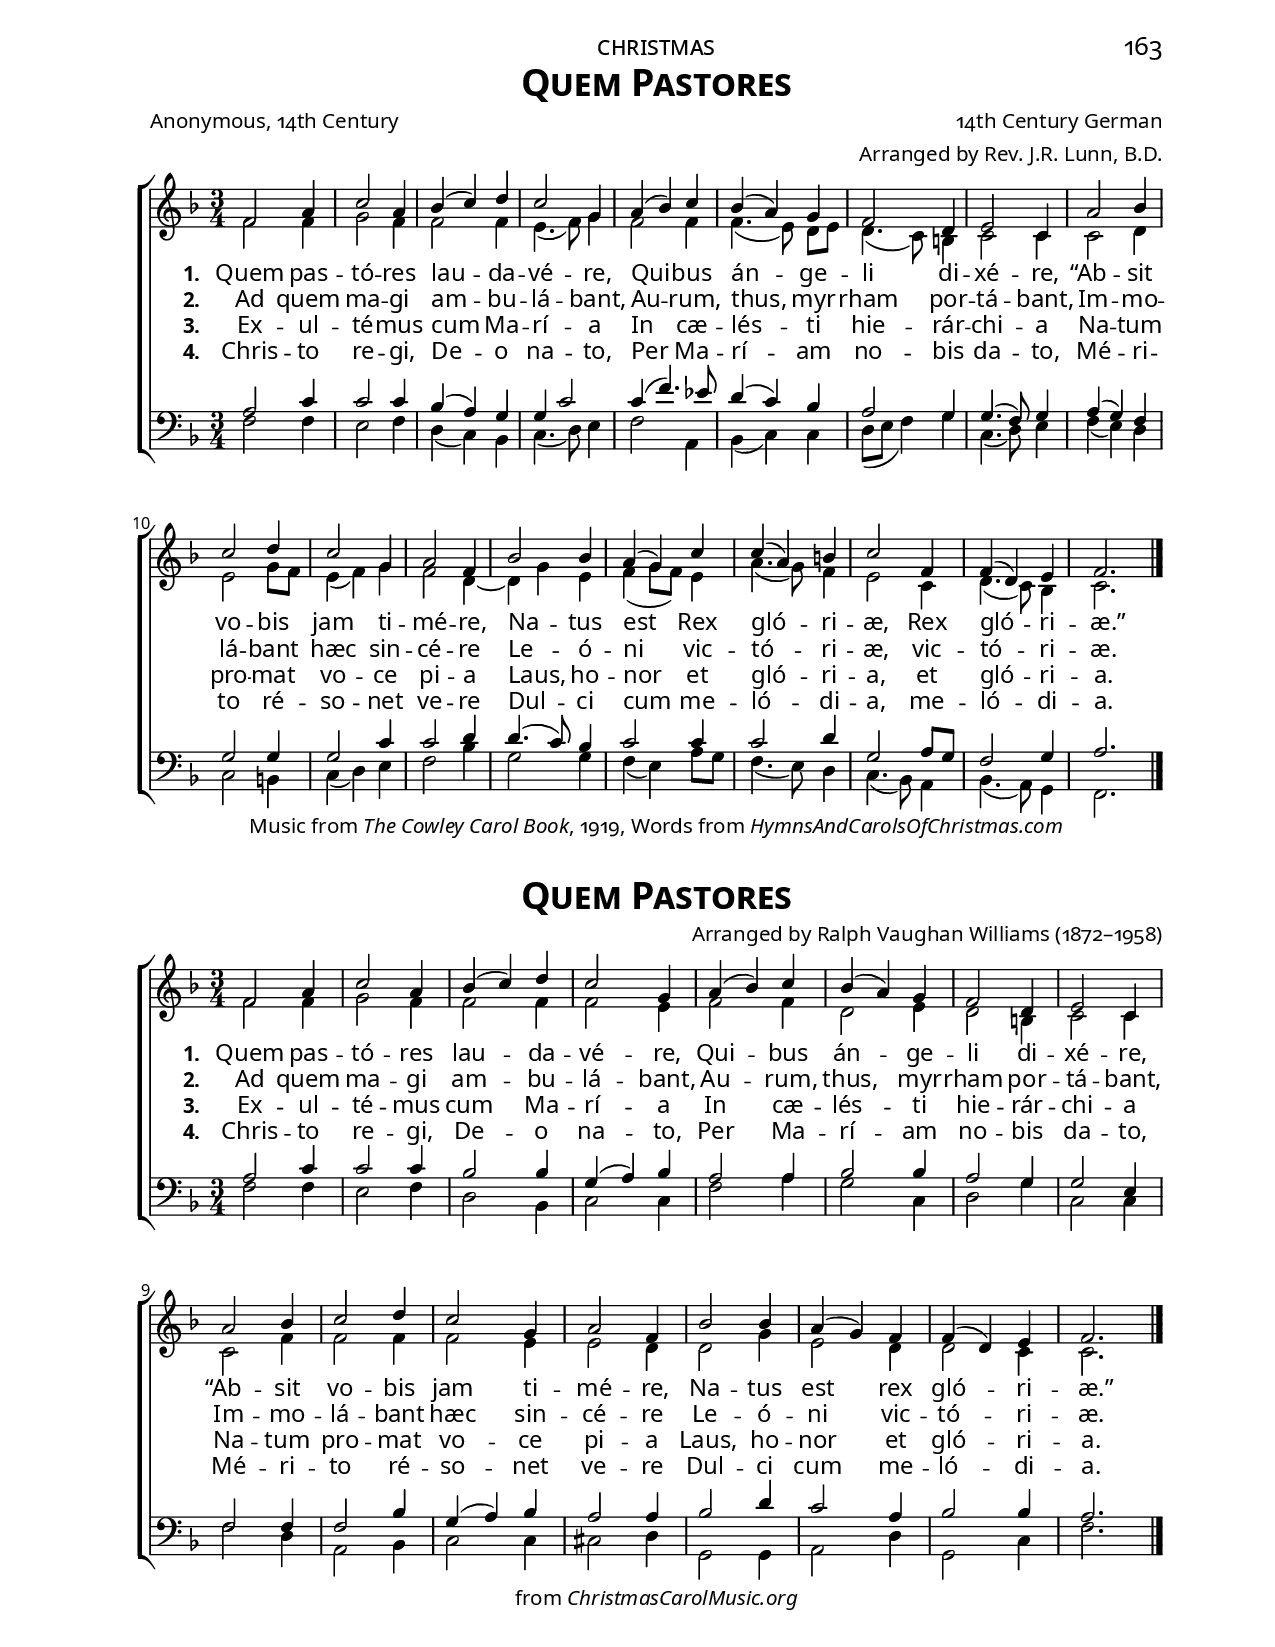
\version "2.14.2"
\include "util.ly"
\header {
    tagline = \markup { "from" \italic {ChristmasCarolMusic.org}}
}
\paper {
  print-all-headers = ##t
  paper-height = 11\in
  paper-width = 8.5\in
  indent = 0\in
  %system-system-spacing = #'((basic-distance . 10) (padding . 0))
  system-system-spacing =
    #'((basic-distance . 0)
       (minimum-distance . 0)
       (padding . -15)
       (stretchability . 100))
  score-markup-spacing =
    #'((basic-distance . 0)
       (minimum-distance . 0)
       (padding . 0)
       (stretchability . 0))
  ragged-last-bottom = ##f
  ragged-bottom = ##f
  two-sided = ##t
  inner-margin = 1\in
  outer-margin = 0.75\in
  top-margin = 0.26\in
  bottom-margin = 0.25\in
  first-page-number = #163
  print-first-page-number = ##t
  headerLine = \markup{\override #'(font-name . "Garamond Premier Pro") \smallCapsOldStyle"christmas"}
  oddHeaderMarkup = \markup\fill-line{
     \override #'(font-name . "Garamond Premier Pro")\abs-fontsize #12.5
     \combine 
        \fill-line{"" \on-the-fly #print-page-number-check-first
        \oldStylePageNum""
        }
        \fill-line{\headerLine}
  }
  evenHeaderMarkup = \markup {
     \override #'(font-name . "Garamond Premier Pro")\abs-fontsize #12.5
     \combine
        \on-the-fly #print-page-number-check-first
        \oldStylePageNum""
        \fill-line{\headerLine}
  }
}
#(set-global-staff-size 18) \paper{ #(define fonts (make-pango-font-tree "Garamond Premier Pro" "Garamond Premier Pro" "Garamond Premier Pro" (/ 18 20))) }
global = {
  \key f \major
  \time 3/4
  \autoBeamOff
  \override DynamicLineSpanner #'staff-padding = #0.0
  \override DynamicLineSpanner #'Y-extent = #'(-1 . 1)
}

sopMusic = \relative c' {
  f2 a4 |
  c2 a4 |
  bes( c) d |
  c2 g4 |
  a( bes) c |
  
  bes( a) g |
  f2 d4 |
  e2 c4 |
  a'2 bes4 |
  c2 d4 |
  
  c2 g4 |
  a2 f4 |
  bes2 bes4 |
  a( g) c |
  c( a) b |
  c2 f,4 |
  f( d) e |
  f2. \bar "|."
}
sopWords = \lyricmode {
  
}

altoMusic = \relative c' {
  f2 f4 |
  g2 f4 |
  f2 f4 |
  e4.( f8) g4 |
  f2 f4 f4.( e8) d[ e] |
  
  d4.( c8) b4 |
  c2 c4 |
  c2 d4 |
  e2 g8[ f] |
  e4( f) g |
  f2 d4~ |
  
  d4 g e |
  f( g8[ f]) e4 |
  a4.( g8) f4 |
  e2 c4 |
  d4.( c8) bes4 |
  c2. \bar "|."
}
altoWords = \lyricmode {
  \dropLyricsIX
  \set stanza = #"1. "
  Quem pas -- tó -- res lau -- da -- vé -- re,
  Qui -- bus án -- ge -- li di -- xé -- re,
  “Ab -- sit vo -- bis jam ti -- mé -- \set associatedVoice = "tenors"
  re,
  Na -- \unset associatedVoice
  tus est Rex gló -- ri -- æ,
  Rex gló -- ri -- æ.”
}
altoWordsII = \lyricmode {
  \dropLyricsIX
%\markup\italic
  \set stanza = #"2. "
  Ad quem ma -- gi am -- bu -- lá -- bant,
  Au -- rum, thus, myr -- rham por -- tá -- bant,
  Im -- mo -- lá -- bant hæc sin -- cé -- \set associatedVoice = "tenors"
  re
  Le -- \unset associatedVoice
  ó -- ni vic -- tó -- ri -- æ,
  vic -- tó -- ri -- æ.
}
altoWordsIII = \lyricmode {
  \dropLyricsIX
  \set stanza = #"3. "
  Ex -- ul -- té -- mus cum Ma -- rí -- a
  In cæ -- lés -- ti hie -- rár -- chi -- a
  Na -- tum pro -- mat vo -- ce pi -- \set associatedVoice = "tenors"
  a
  Laus, \unset associatedVoice
  ho -- nor et gló -- ri -- a,
  et gló -- ri -- a.
}
altoWordsIV = \lyricmode {
  \dropLyricsIX
  \set stanza = #"4. "
  Chris -- to re -- gi, De -- o na -- to,
  Per Ma -- rí -- am no -- bis da -- to,
  Mé -- ri -- to ré -- so -- net ve -- \set associatedVoice = "tenors"
  re
  Dul -- \unset associatedVoice
  ci cum me -- ló -- di -- a,
  me -- ló -- di -- a.
}
altoWordsV = \lyricmode {
  \set stanza = #"5. "
  \set ignoreMelismata = ##t
}
altoWordsVI = \lyricmode {
  \set stanza = #"6. "
  \set ignoreMelismata = ##t
}
tenorMusic = \relative c' {
  a2 c4 |
  c2 c4 |
  bes( a) g |
  g c2 |
  c4( f4.) ees8 |
  d4( c) bes |
  
  a2 g4 |
  g4.( f8) g4 |
  a( g) f |
  g2 g4 |
  g2 c4 |
  c2 d4 |
  
  d4.( c8) bes4 |
  c2 c4 |
  c2 d4 |
  g,2 a8[ g] |
  f2 g4 |
  a2. \bar "|."
}
tenorWords = \lyricmode {

}

bassMusic = \relative c {
  f2 f4 |
  e2 f4 |
  d( c) bes |
  c4.( d8) e4 |
  f2 a,4 |
  bes( c) c |
  
  d8([ e] f4) g |
  c,4.( d8) e4 |
  f( e) d |
  c2 b4 |
  c( d) e |
  f2 bes4 |
  
  g2 g4 |
  f( e) a8[ g] |
  f4.( e8) d4 |
  c4.( bes8) a4 |
  bes4.( a8) g4 |
  f2. \bar "|."
}
bassWords = \lyricmode {

}

pianoRH = \relative c' {
  
}
pianoLH = \relative c' {
  
}

\score {
  <<
   \new ChoirStaff <<
    \new Staff = women <<
      \new Voice = "sopranos" { \voiceOne << \global \sopMusic >> }
      \new Voice = "altos" { \voiceTwo << \global \altoMusic >> }
    >>
   \new Staff = men <<
      \clef bass
      \new Voice = "tenors" { \voiceOne << \global \tenorMusic >> }
      \new Voice = "basses" { \voiceTwo << \global \bassMusic >> }
    >>
    \new Lyrics \with { alignAboveContext = #"women" \override VerticalAxisGroup #'nonstaff-relatedstaff-spacing = #'((basic-distance . 1))} \lyricsto "sopranos" \sopWords
    \new Lyrics = "altosVI"  \with { alignBelowContext = #"women" } \lyricsto "sopranos" \altoWordsVI
    \new Lyrics = "altosV"  \with { alignBelowContext = #"women" } \lyricsto "sopranos" \altoWordsV
    \new Lyrics = "altosIV"  \with { alignBelowContext = #"women" } \lyricsto "sopranos" \altoWordsIV
    \new Lyrics = "altosIII"  \with { alignBelowContext = #"women" } \lyricsto "sopranos" \altoWordsIII
    \new Lyrics = "altosII"  \with { alignBelowContext = #"women" } \lyricsto "sopranos" \altoWordsII
    \new Lyrics = "altos"  \with { alignBelowContext = #"women" \override VerticalAxisGroup #'nonstaff-relatedstaff-spacing = #'((padding . -0.5))} \lyricsto "sopranos" \altoWords
    \new Lyrics \with { alignAboveContext = #"men" \override VerticalAxisGroup #'nonstaff-relatedstaff-spacing = #'((basic-distance . 1)) } \lyricsto "tenors" \tenorWords
    \new Lyrics \with { alignBelowContext = #"men" \override VerticalAxisGroup #'nonstaff-relatedstaff-spacing = #'((basic-distance . 1)) } \lyricsto "basses" \bassWords
  >>
%    \new PianoStaff << \new Staff { \new Voice { \pianoRH } } \new Staff { \clef "bass" \pianoLH } >>
  >>
  \layout {
  \context {
    \Lyrics
    \override LyricText #'font-size = #1.3
  }
    \context {
      \Score
      \override SpacingSpanner #'base-shortest-duration = #(ly:make-moment 1 2)
      \override SpacingSpanner #'common-shortest-duration = #(ly:make-moment 1 2)
    }
    \context {
      % Remove all empty staves
      % \Staff \RemoveEmptyStaves \override VerticalAxisGroup #'remove-first = ##t
    }
    \context {
      \Lyrics
      \override LyricText #'X-offset = #center-on-word
    }
  }
  \header {
    title = \markup{\override #'(font-name . "Garamond Premier Pro Semibold"){ \abs-fontsize #18 \smallCapsOldStyle"Quem Pastores"}}
    poet = \markup\oldStyleNum"Anonymous, 14th Century"
    composer = \markup\oldStyleNum"14th Century German"
    arranger = \markup\oldStyleNum"Arranged by Rev. J.R. Lunn, B.D."
  }
}
\markup \fill-line {\center-column{
  \concat{ "Music from " \italic "The Cowley Carol Book" \oldStyleNum", 1919, Words from " \italic "HymnsAndCarolsOfChristmas.com"}}}
\markup\vspace#1



















global = {
  \key f \major
  \time 3/4
  \autoBeamOff
  \override DynamicLineSpanner #'staff-padding = #0.0
  \override DynamicLineSpanner #'Y-extent = #'(-1 . 1)
}

sopMusic = \relative c' {
  f2 a4 |
  c2 a4 |
  bes( c) d |
  c2 g4 |
  a( bes) c |
  
  bes( a) g |
  f2 d4 |
  e2 c4 |
  a'2 bes4 |
  c2 d4 |
  
  c2 g4 |
  a2 f4 |
  bes2 bes4 |
  a( g) f |
  f( d) e |
  f2. \bar "|."
}
sopWords = \lyricmode {
  
}

altoMusic = \relative c' {
  f2 f4 |
  g2 f4 |
  f2 f4 |
  f2 e4 |
  f2 f4 |
  
  d2 e4 |
  d2 b4 |
  c2 c4 |
  c2 f4 |
  f2 f4 |
  
  f2 e4 |
  e2 d4 |
  d2 g4 |
  e2 d4 |
  d2 c4 |
  c2. \bar "|."
}
altoWords = \lyricmode {
  \dropLyricsIX
  \set stanza = #"1. "
  Quem pas -- tó -- res lau -- da -- vé -- re,
  Qui -- bus án -- ge -- li di -- xé -- re,
  “Ab -- sit vo -- bis jam ti -- mé -- re,
  Na -- tus est rex gló -- ri -- æ.”
}
altoWordsII = \lyricmode {
  \dropLyricsIX
%\markup\italic
  \set stanza = #"2. "
  Ad quem ma -- gi am -- bu -- lá -- bant,
  Au -- rum, thus, myr -- rham por -- tá -- bant,
  Im -- mo -- lá -- bant hæc sin -- cé -- re
  Le -- ó -- ni vic -- tó -- ri -- æ.
}
altoWordsIII = \lyricmode {
  \dropLyricsIX
  \set stanza = #"3. "
  Ex -- ul -- té -- mus cum Ma -- rí -- a
  In cæ -- lés -- ti hie -- rár -- chi -- a
  Na -- tum pro -- mat vo -- ce pi -- a
  Laus, ho -- nor et gló -- ri -- a.
}
altoWordsIV = \lyricmode {
  \dropLyricsIX
  \set stanza = #"4. "
  Chris -- to re -- gi, De -- o na -- to,
  Per Ma -- rí -- am no -- bis da -- to,
  Mé -- ri -- to ré -- so -- net ve -- re
  Dul -- ci cum me -- ló -- di -- a.
}
altoWordsV = \lyricmode {
  \set stanza = #"5. "
  \set ignoreMelismata = ##t
}
altoWordsVI = \lyricmode {
  \set stanza = #"6. "
  \set ignoreMelismata = ##t
}
tenorMusic = \relative c' {
  a2 c4 |
  c2 c4 |
  bes2 bes4 |
  g( a) bes |
  a2 a4 |
  
  bes2 bes4 |
  a2 g4 |
  g2 e4 |
  f2 f4 |
  f2 bes4 |
  
  g( a) bes |
  a2 a4 |
  bes2 d4 |
  c2 a4 |
  bes2 bes4 |
  a2. \bar "|."
}
tenorWords = \lyricmode {

}

bassMusic = \relative c {
  f2 f4 |
  e2 f4 |
  d2 bes4 |
  c2 c4 |
  f2 a4 |
  
  g2 c,4 |
  d2 g4 |
  c,2 c4 |
  f2 d4 |
  a2 bes4 |
  
  c2 c4 |
  cis2 d4 |
  g,2 g4 |
  a2 d4 |
  g,2 c4 |
  f2. \bar "|."
}
bassWords = \lyricmode {

}

pianoRH = \relative c' {
  
}
pianoLH = \relative c' {
  
}

\score {
  <<
   \new ChoirStaff <<
    \new Staff = women <<
      \new Voice = "sopranos" { \voiceOne << \global \sopMusic >> }
      \new Voice = "altos" { \voiceTwo << \global \altoMusic >> }
    >>
    \new Lyrics \with { alignAboveContext = #"women" \override VerticalAxisGroup #'nonstaff-relatedstaff-spacing = #'((basic-distance . 1))} \lyricsto "sopranos" \sopWords
    \new Lyrics = "altosVI"  \with { alignBelowContext = #"women" } \lyricsto "altos" \altoWordsVI
    \new Lyrics = "altosV"  \with { alignBelowContext = #"women" } \lyricsto "altos" \altoWordsV
    \new Lyrics = "altosIV"  \with { alignBelowContext = #"women" } \lyricsto "altos" \altoWordsIV
    \new Lyrics = "altosIII"  \with { alignBelowContext = #"women" } \lyricsto "altos" \altoWordsIII
    \new Lyrics = "altosII"  \with { alignBelowContext = #"women" } \lyricsto "altos" \altoWordsII
    \new Lyrics = "altos"  \with { alignBelowContext = #"women" \override VerticalAxisGroup #'nonstaff-relatedstaff-spacing = #'((padding . -0.5)) } \lyricsto "altos" \altoWords
   \new Staff = men <<
      \clef bass
      \new Voice = "tenors" { \voiceOne << \global \tenorMusic >> }
      \new Voice = "basses" { \voiceTwo << \global \bassMusic >> }
    >>
    \new Lyrics \with { alignAboveContext = #"men" \override VerticalAxisGroup #'nonstaff-relatedstaff-spacing = #'((basic-distance . 1)) } \lyricsto "tenors" \tenorWords
    \new Lyrics \with { alignBelowContext = #"men" \override VerticalAxisGroup #'nonstaff-relatedstaff-spacing = #'((basic-distance . 1)) } \lyricsto "basses" \bassWords
  >>
%    \new PianoStaff << \new Staff { \new Voice { \pianoRH } } \new Staff { \clef "bass" \pianoLH } >>
  >>
  \layout {
  \context {
    \Lyrics
    \override LyricText #'font-size = #1.3
  }
    \context {
      \Score
      %\override SpacingSpanner #'base-shortest-duration = #(ly:make-moment 1 8)
      %\override SpacingSpanner #'common-shortest-duration = #(ly:make-moment 1 4)
    }
    \context {
      % Remove all empty staves
      % \Staff \RemoveEmptyStaves \override VerticalAxisGroup #'remove-first = ##t
    }
    \context {
      \Lyrics
      \override LyricText #'X-offset = #center-on-word
    }
  }
  \header {
    title = \markup{\override #'(font-name . "Garamond Premier Pro Semibold"){ \abs-fontsize #18 \smallCapsOldStyle"Quem Pastores"}}
%    poet = \markup\oldStyleNum"Anonymous, 14th Century"
%    composer = \markup\oldStyleNum"14th Century German"
    composer = \markup\oldStyleNum"Arranged by Ralph Vaughan Williams (1872–1958)"
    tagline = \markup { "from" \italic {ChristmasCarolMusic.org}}
  }
}

